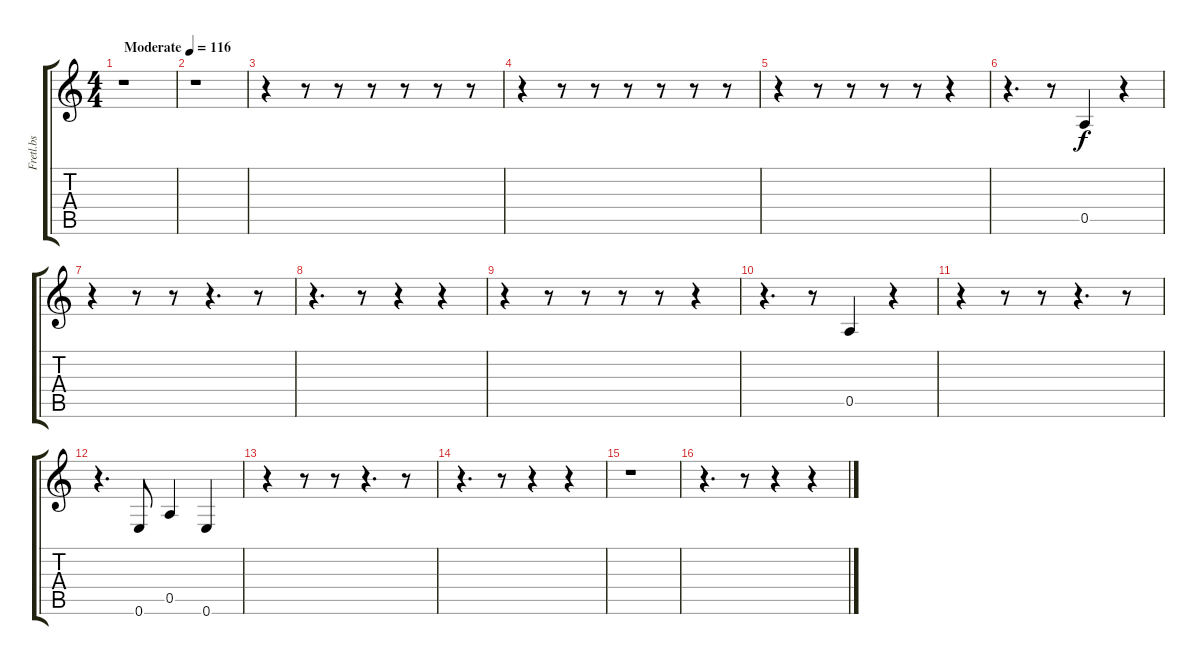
\track ("Fretl.bs" "Fretl.bs") {instrument fretlessbass}
\staff {score tabs}
\tuning (E4 B3 G3 D3 A2 E2) {hide}
\ts (4 4)
\tempo (116 "Moderate")
\clef g2
\ks c
r.1{dy f instrument fretlessbass} |
r.1 |
r.4 r.8 r.8 r.8 r.8 r.8 r.8 |
r.4 r.8 r.8 r.8 r.8 r.8 r.8 |
r.4 r.8 r.8 r.8 r.8 r.4 |
r.4{d} r.8 0.5.4 r.4 |
r.4 r.8 r.8 r.4{d} r.8 |
r.4{d} r.8 r.4 r.4 |
r.4 r.8 r.8 r.8 r.8 r.4 |
r.4{d} r.8 0.5.4 r.4 |
r.4 r.8 r.8 r.4{d} r.8 |
r.4{d} 0.6.8 0.5.4 0.6.4 |
r.4 r.8 r.8 r.4{d} r.8 |
r.4{d} r.8 r.4 r.4 |
r.1 |
r.4{d} r.8 r.4 r.4
